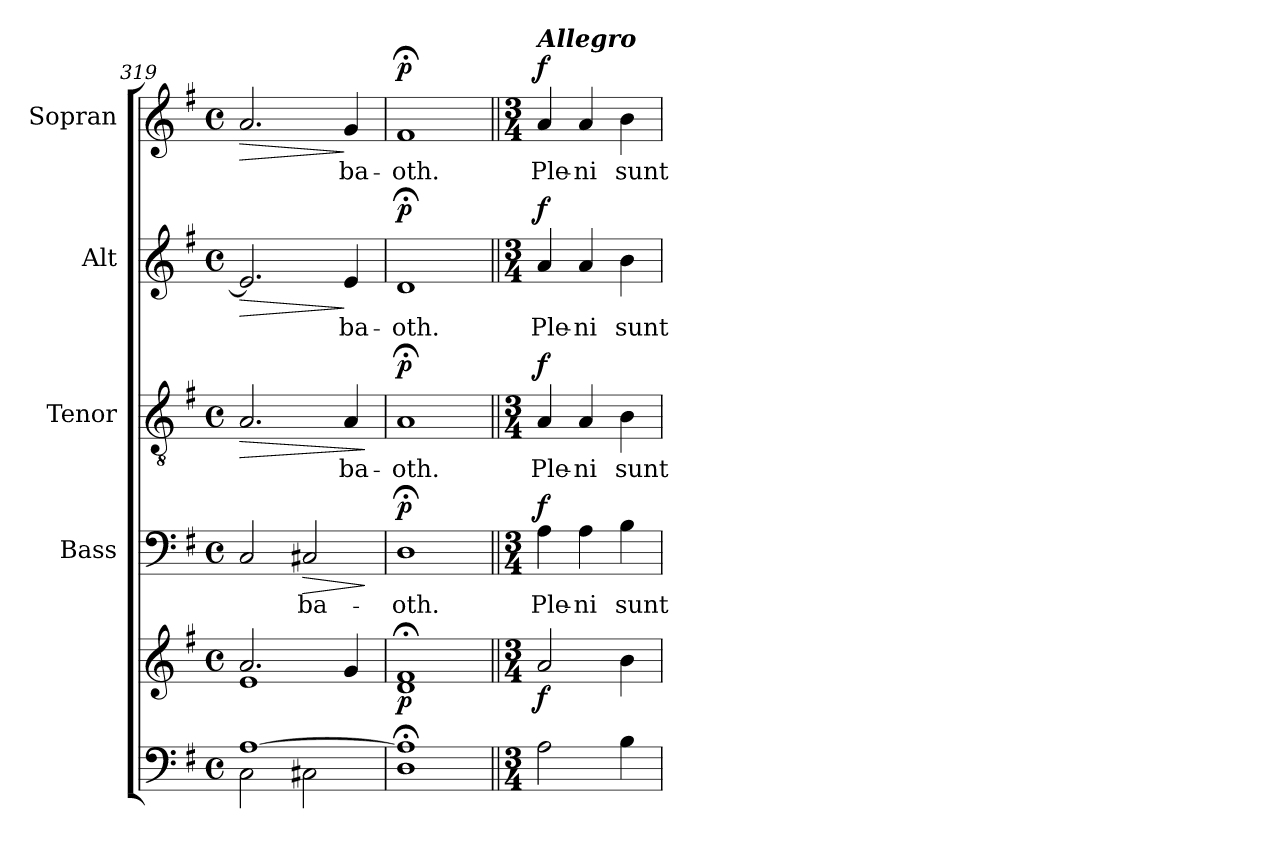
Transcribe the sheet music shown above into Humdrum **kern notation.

**kern	**kern	**dynam	**kern	**text	**dynam	**kern	**text	**dynam	**kern	**text	**dynam	**kern	**text	**dynam
*part5	*part5	*part5	*part4	*part4	*part4	*part3	*part3	*part3	*part2	*part2	*part2	*part1	*part1	*part1
*staff6	*staff5	*staff5/6	*staff4	*staff4	*staff4	*staff3	*staff3	*staff3	*staff2	*staff2	*staff2	*staff1	*staff1	*staff1
*	*	*	*I"Bass	*	*	*I"Tenor	*	*	*I"Alt	*	*	*I"Sopran	*	*
*	*	*	*I'B.	*	*	*I'T.	*	*	*I'A.	*	*	*I'S.	*	*
*clefF4	*clefG2	*	*clefF4	*	*	*clefGv2	*	*	*clefG2	*	*	*clefG2	*	*
*k[f#]	*k[f#]	*	*k[f#]	*	*	*k[f#]	*	*	*k[f#]	*	*	*k[f#]	*	*
*G:	*G:	*	*G:	*	*	*G:	*	*	*G:	*	*	*G:	*	*
*M4/4	*M4/4	*	*M4/4	*	*	*M4/4	*	*	*M4/4	*	*	*M4/4	*	*
*met(c)	*met(c)	*	*met(c)	*	*	*met(c)	*	*	*met(c)	*	*	*met(c)	*	*
=319	=319	=319	=319	=319	=319	=319	=319	=319	=319	=319	=319	=319	=319	=319
*^	*^	*	*	*	*	*	*	*	*	*	*	*	*	*
!	!	!	!	!	!	!	!	!	!	!LO:HP:b	!	!	!LO:HP:b	!	!	!LO:HP:b
[>1A	2C\	2.a/	1e	.	2C/	.	.	2.A/	.	>	2.e/]	.	>	2.a/	.	>
!	!	!	!	!	!	!LO:LY:b	!LO:HP:b	!	!	!	!	!	!	!	!	!
.	2C#X\	.	.	.	2C#X/	-ba-	>	.	.	.	.	.	.	.	.	.
!	!	!	!	!	!	!	!	!	!LO:LY:b	!	!	!LO:LY:b	!	!	!LO:LY:b	!
.	.	4g/	.	.	.	.	.	4A/	-ba-	.	4e/	-ba-	]	4g/	-ba-	]
*v	*v	*	*	*	*	*	*	*	*	*	*	*	*	*	*	*
*	*v	*v	*	*	*	*	*	*	*	*	*	*	*	*	*
.	.	.	.	.	]	.	.	]	.	.	.	.	.	.
=320	=320	=320	=320	=320	=320	=320	=320	=320	=320	=320	=320	=320	=320	=320
*^	*^	*	*	*	*	*	*	*	*	*	*	*	*	*
!	!	!	!	!LO:DY:b	!	!LO:LY:b	!LO:DY:a	!	!LO:LY:b	!LO:DY:a	!	!LO:LY:b	!LO:DY:a	!	!LO:LY:b	!LO:DY:a
1A;]	1D	1f#;<	1d	p	1D;<	-oth.	p	1A;<	-oth.	p	1d;<	-oth.	p	1f#;<	-oth.	p
*v	*v	*	*	*	*	*	*	*	*	*	*	*	*	*	*	*
*	*v	*v	*	*	*	*	*	*	*	*	*	*	*	*	*
!!LO:PB:g=z
=321||	=321||	=321||	=321||	=321||	=321||	=321||	=321||	=321||	=321||	=321||	=321||	=321||	=321||	=321||
*M3/4	*M3/4	*	*M3/4	*	*	*M3/4	*	*	*M3/4	*	*	*M3/4	*	*
*^	*^	*	*	*	*	*	*	*	*	*	*	*	*	*
!	!	!	!	!	!	!	!	!	!	!	!	!	!	!LO:TX:a:Bi:t=Allegro	!	!
!LO:TX:b:Bi:t=Man.	!	!	!	!	!	!	!	!	!	!	!	!	!	!	!	!
!	!	!	!	!LO:DY:b	!	!LO:LY:b	!LO:DY:a	!	!LO:LY:b	!LO:DY:a	!	!LO:LY:b	!LO:DY:a	!	!LO:LY:b	!LO:DY:a
*v	*v	*	*	*	*	*	*	*	*	*	*	*	*	*	*	*
*	*v	*v	*	*	*	*	*	*	*	*	*	*	*	*	*
2A\	2a/	f	4A\	Ple-	f	4A/	Ple-	f	4a/	Ple-	f	4a/	Ple-	f
!	!	!	!	!LO:LY:b	!	!	!LO:LY:b	!	!	!LO:LY:b	!	!	!LO:LY:b	!
.	.	.	4A\	-ni	.	4A/	-ni	.	4a/	-ni	.	4a/	-ni	.
!	!	!	!	!LO:LY:b	!	!	!LO:LY:b	!	!	!LO:LY:b	!	!	!LO:LY:b	!
4B\	4b\	.	4B\	sunt	.	4B\	sunt	.	4b\	sunt	.	4b\	sunt	.
=	=	=	=	=	=	=	=	=	=	=	=	=	=	=
*-	*-	*-	*-	*-	*-	*-	*-	*-	*-	*-	*-	*-	*-	*-
